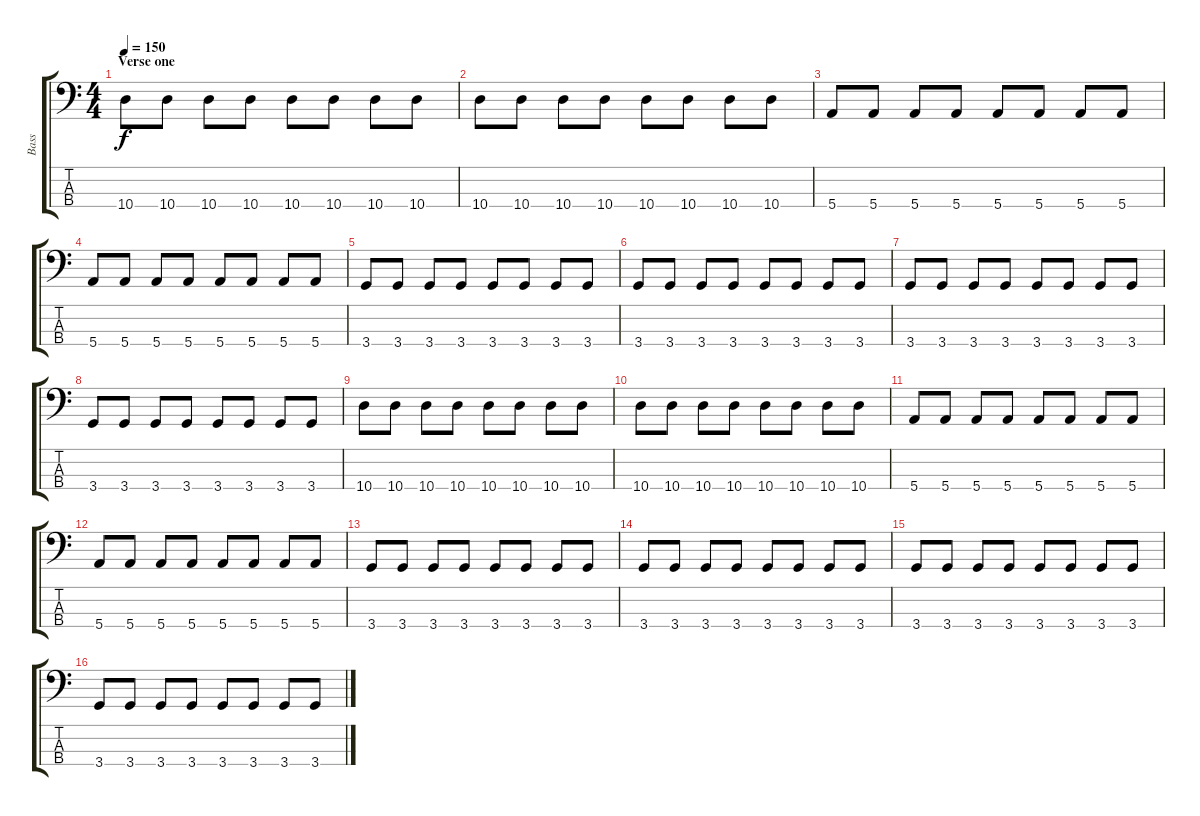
\track ("Bass" "Bass") {instrument acousticguitarnylon}
\staff {score tabs}
\tuning (G2 D2 A1 E1) {hide}
\ts (4 4)
\section ("" "Verse one")
\tempo 150
\clef f4
\ks c
10.4.8{dy f} 10.4.8 10.4.8 10.4.8 10.4.8 10.4.8 10.4.8 10.4.8 |
10.4.8 10.4.8 10.4.8 10.4.8 10.4.8 10.4.8 10.4.8 10.4.8 |
5.4.8 5.4.8 5.4.8 5.4.8 5.4.8 5.4.8 5.4.8 5.4.8 |
5.4.8 5.4.8 5.4.8 5.4.8 5.4.8 5.4.8 5.4.8 5.4.8 |
3.4.8 3.4.8 3.4.8 3.4.8 3.4.8 3.4.8 3.4.8 3.4.8 |
3.4.8 3.4.8 3.4.8 3.4.8 3.4.8 3.4.8 3.4.8 3.4.8 |
3.4.8 3.4.8 3.4.8 3.4.8 3.4.8 3.4.8 3.4.8 3.4.8 |
3.4.8 3.4.8 3.4.8 3.4.8 3.4.8 3.4.8 3.4.8 3.4.8 |
10.4.8 10.4.8 10.4.8 10.4.8 10.4.8 10.4.8 10.4.8 10.4.8 |
10.4.8 10.4.8 10.4.8 10.4.8 10.4.8 10.4.8 10.4.8 10.4.8 |
5.4.8 5.4.8 5.4.8 5.4.8 5.4.8 5.4.8 5.4.8 5.4.8 |
5.4.8 5.4.8 5.4.8 5.4.8 5.4.8 5.4.8 5.4.8 5.4.8 |
3.4.8 3.4.8 3.4.8 3.4.8 3.4.8 3.4.8 3.4.8 3.4.8 |
3.4.8 3.4.8 3.4.8 3.4.8 3.4.8 3.4.8 3.4.8 3.4.8 |
3.4.8 3.4.8 3.4.8 3.4.8 3.4.8 3.4.8 3.4.8 3.4.8 |
3.4.8 3.4.8 3.4.8 3.4.8 3.4.8 3.4.8 3.4.8 3.4.8
